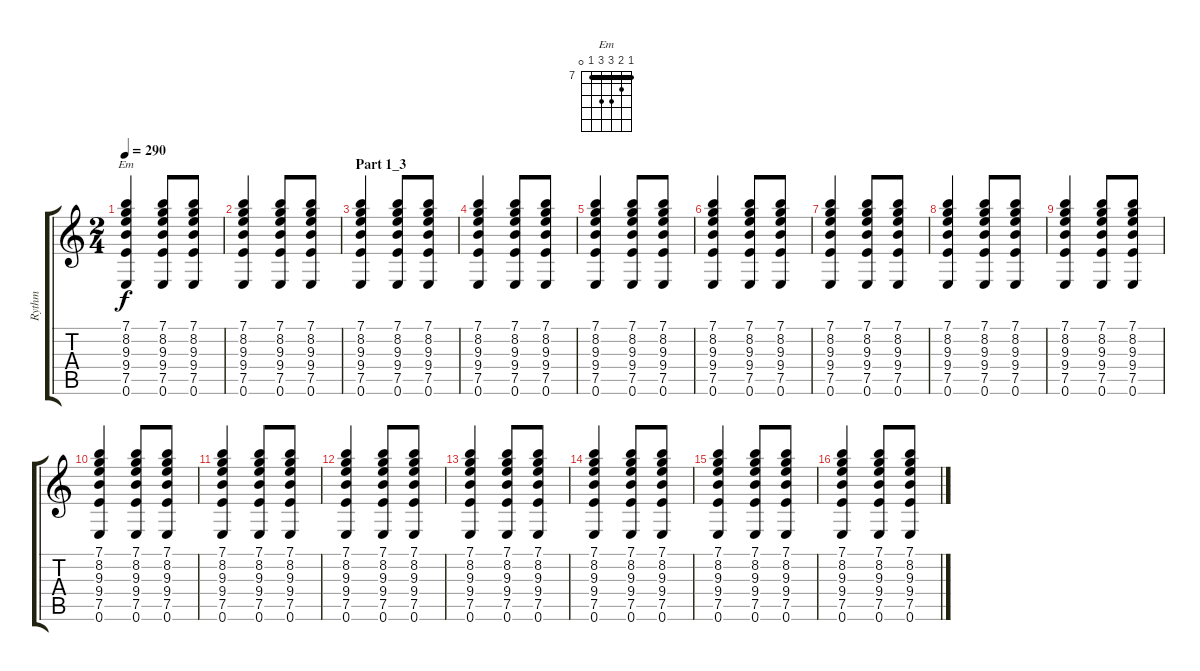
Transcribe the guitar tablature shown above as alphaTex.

\track ("Rythm" "Rythm") {instrument acousticguitarsteel}
\staff {score tabs}
\tuning (E4 B3 G3 D3 A2 E2) {hide}
\chord ("Em" 7 8 9 9 7 0) {firstfret 7 barre 7}
\ts (2 4)
\tempo 290
\clef g2
\ks c
(7.1 8.2 9.3 9.4 7.5 0.6).4{ch "Em" dy f} (7.1 8.2 9.3 9.4 7.5 0.6).8 (7.1 8.2 9.3 9.4 7.5 0.6).8 |
(7.1 8.2 9.3 9.4 7.5 0.6).4 (7.1 8.2 9.3 9.4 7.5 0.6).8 (7.1 8.2 9.3 9.4 7.5 0.6).8 |
\section ("" "Part 1_3")
(7.1 8.2 9.3 9.4 7.5 0.6).4 (7.1 8.2 9.3 9.4 7.5 0.6).8 (7.1 8.2 9.3 9.4 7.5 0.6).8 |
(7.1 8.2 9.3 9.4 7.5 0.6).4 (7.1 8.2 9.3 9.4 7.5 0.6).8 (7.1 8.2 9.3 9.4 7.5 0.6).8 |
(7.1 8.2 9.3 9.4 7.5 0.6).4 (7.1 8.2 9.3 9.4 7.5 0.6).8 (7.1 8.2 9.3 9.4 7.5 0.6).8 |
(7.1 8.2 9.3 9.4 7.5 0.6).4 (7.1 8.2 9.3 9.4 7.5 0.6).8 (7.1 8.2 9.3 9.4 7.5 0.6).8 |
(7.1 8.2 9.3 9.4 7.5 0.6).4 (7.1 8.2 9.3 9.4 7.5 0.6).8 (7.1 8.2 9.3 9.4 7.5 0.6).8 |
(7.1 8.2 9.3 9.4 7.5 0.6).4 (7.1 8.2 9.3 9.4 7.5 0.6).8 (7.1 8.2 9.3 9.4 7.5 0.6).8 |
(7.1 8.2 9.3 9.4 7.5 0.6).4 (7.1 8.2 9.3 9.4 7.5 0.6).8 (7.1 8.2 9.3 9.4 7.5 0.6).8 |
(7.1 8.2 9.3 9.4 7.5 0.6).4 (7.1 8.2 9.3 9.4 7.5 0.6).8 (7.1 8.2 9.3 9.4 7.5 0.6).8 |
(7.1 8.2 9.3 9.4 7.5 0.6).4 (7.1 8.2 9.3 9.4 7.5 0.6).8 (7.1 8.2 9.3 9.4 7.5 0.6).8 |
(7.1 8.2 9.3 9.4 7.5 0.6).4 (7.1 8.2 9.3 9.4 7.5 0.6).8 (7.1 8.2 9.3 9.4 7.5 0.6).8 |
(7.1 8.2 9.3 9.4 7.5 0.6).4 (7.1 8.2 9.3 9.4 7.5 0.6).8 (7.1 8.2 9.3 9.4 7.5 0.6).8 |
(7.1 8.2 9.3 9.4 7.5 0.6).4 (7.1 8.2 9.3 9.4 7.5 0.6).8 (7.1 8.2 9.3 9.4 7.5 0.6).8 |
(7.1 8.2 9.3 9.4 7.5 0.6).4 (7.1 8.2 9.3 9.4 7.5 0.6).8 (7.1 8.2 9.3 9.4 7.5 0.6).8 |
(7.1 8.2 9.3 9.4 7.5 0.6).4 (7.1 8.2 9.3 9.4 7.5 0.6).8 (7.1 8.2 9.3 9.4 7.5 0.6).8
